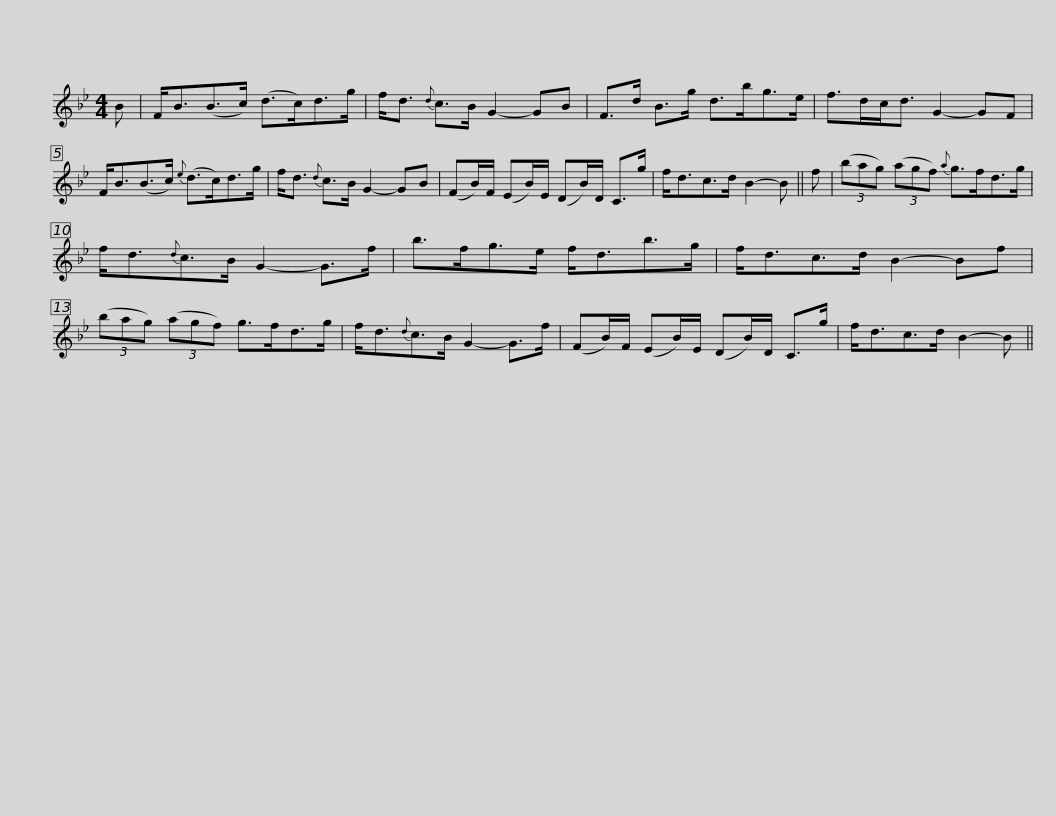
X:1
L:1/8
M:4/4
I:linebreak $
K:Bb
V:1 treble
V:1
 B | F<B(B>c) (d>c)d>g | f<d{d} c>B G2- GB | F>d B>g d>bg>e | f>dc<d G2- GF |$ %5
 F<B(B>c){e} (d>c)d>g | f<d{d} c>B G2- GB | (FB/)F/ (EB/)E/ (DB/)D/ C>g | f<dc>d B2- B || f |$ %10
 (3(bag) (3(agf){a} g>fd>g | f<d{d}c>B G2- G>f | b>fg>e f<db>g | f<dc>d B2- Bf |$ (3(bag) (3(agf) g>fd>g | %15
 f<d{d}c>B G2- G>f | (FB/)F/ (EB/)E/ (DB/)D/ C>g | f<dc>d B2- B || %18
